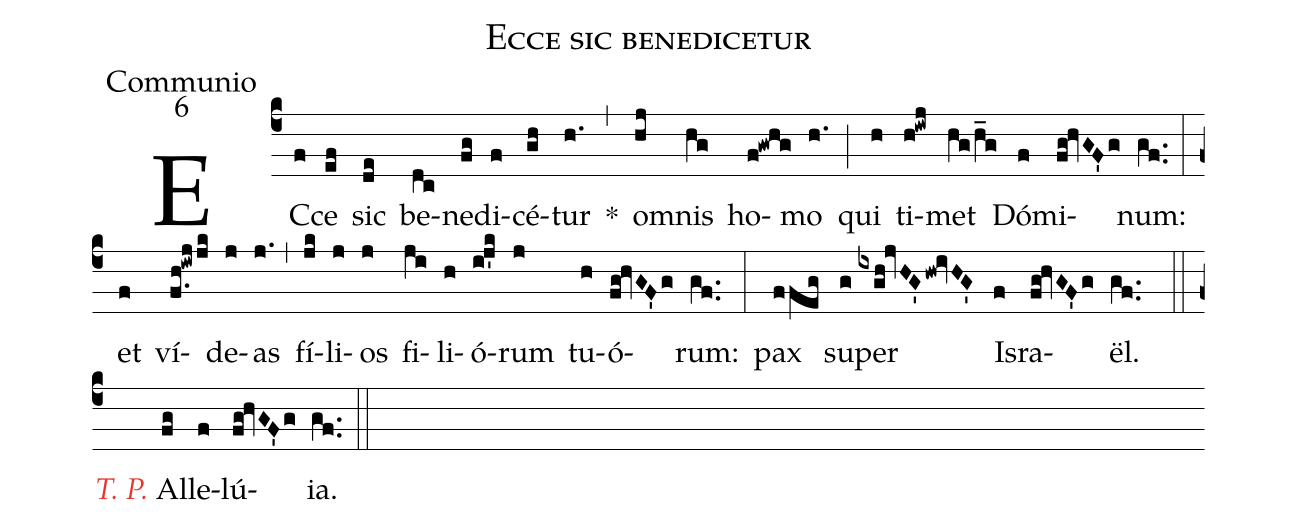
name:Ecce sic benedicetur;
office-part:Communio;
mode:6;
%%
(c4) EC(f)ce(ef) sic(de) be(dc)ne(fg)di(f)cé(gh)tur(h.) *(,)
o(hj)mnis(hg) ho(f!gwhg)mo(h.) (;)
qui(h) ti(h!iwj)met(hg!/h_g) Dó(f)mi(fg!hvGF'g)num:(gf..) (:)

et(f) ví(f.h!iwjjk)de(j)as(j.) (,)
fí(jk)li(j)os(j) fi(ji)li(h)ó(i!j'k)rum(j) tu(h)ó(fg!hvGF'g)rum:(gf..) (:)

pax(ffeg) su(g)per(ixgh!jvHG'hw!ivHG') Is(f)ra(fg!hvGF'g)ël.(gf..) (::)

<nlba><c><i>T. P.</i></c> Al(fg)le(f)lú(fg!hvGF'g)</nlba>ia.(gf..) (::)
